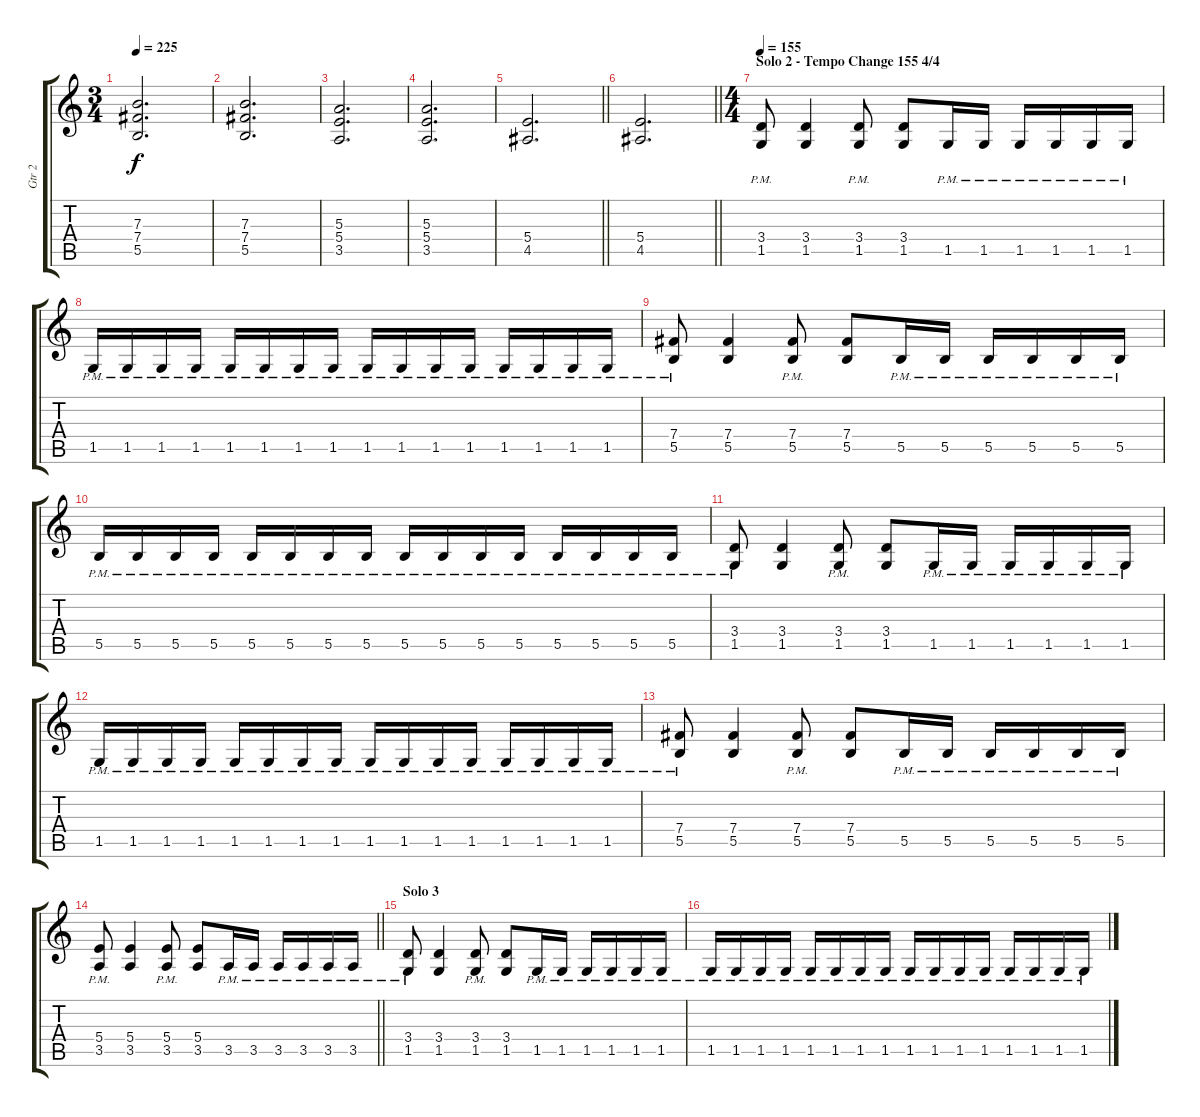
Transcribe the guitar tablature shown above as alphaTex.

\track ("Gtr 2" "Gtr 2") {instrument distortionguitar}
\staff {score tabs}
\tuning (Db4 Ab3 E3 B2 Gb2 B1) {hide}
\ts (3 4)
\tempo 225
\clef g2
\ks c
(7.3 7.4 5.5).2{d dy f} |
(7.3 7.4 5.5).2{d} |
(5.3 5.4 3.5).2{d} |
(5.3 5.4 3.5).2{d} |
\barLineRight lightlight
(5.4 4.5).2{d} |
\barLineRight lightlight
(5.4 4.5).2{d} |
\ts (4 4)
\section ("" "Solo 2 - Tempo Change 155 4/4")
\tempo 155
(3.4{pm} 1.5{pm}).8 (3.4 1.5).4 (3.4{pm} 1.5{pm}).8 (3.4 1.5).8 1.5{pm}.16 1.5{pm}.16 1.5{pm}.16 1.5{pm}.16 1.5{pm}.16 1.5{pm}.16 |
1.5{pm}.16 1.5{pm}.16 1.5{pm}.16 1.5{pm}.16 1.5{pm}.16 1.5{pm}.16 1.5{pm}.16 1.5{pm}.16 1.5{pm}.16 1.5{pm}.16 1.5{pm}.16 1.5{pm}.16 1.5{pm}.16 1.5{pm}.16 1.5{pm}.16 1.5{pm}.16 |
(7.4{pm} 5.5{pm}).8 (7.4 5.5).4 (7.4{pm} 5.5{pm}).8 (7.4 5.5).8 5.5{pm}.16 5.5{pm}.16 5.5{pm}.16 5.5{pm}.16 5.5{pm}.16 5.5{pm}.16 |
5.5{pm}.16 5.5{pm}.16 5.5{pm}.16 5.5{pm}.16 5.5{pm}.16 5.5{pm}.16 5.5{pm}.16 5.5{pm}.16 5.5{pm}.16 5.5{pm}.16 5.5{pm}.16 5.5{pm}.16 5.5{pm}.16 5.5{pm}.16 5.5{pm}.16 5.5{pm}.16 |
(3.4{pm} 1.5{pm}).8 (3.4 1.5).4 (3.4{pm} 1.5{pm}).8 (3.4 1.5).8 1.5{pm}.16 1.5{pm}.16 1.5{pm}.16 1.5{pm}.16 1.5{pm}.16 1.5{pm}.16 |
1.5{pm}.16 1.5{pm}.16 1.5{pm}.16 1.5{pm}.16 1.5{pm}.16 1.5{pm}.16 1.5{pm}.16 1.5{pm}.16 1.5{pm}.16 1.5{pm}.16 1.5{pm}.16 1.5{pm}.16 1.5{pm}.16 1.5{pm}.16 1.5{pm}.16 1.5{pm}.16 |
(7.4{pm} 5.5{pm}).8 (7.4 5.5).4 (7.4{pm} 5.5{pm}).8 (7.4 5.5).8 5.5{pm}.16 5.5{pm}.16 5.5{pm}.16 5.5{pm}.16 5.5{pm}.16 5.5{pm}.16 |
\barLineRight lightlight
(5.4{pm} 3.5{pm}).8 (5.4 3.5).4 (5.4{pm} 3.5{pm}).8 (5.4 3.5).8 3.5{pm}.16 3.5{pm}.16 3.5{pm}.16 3.5{pm}.16 3.5{pm}.16 3.5{pm}.16 |
\section ("" "Solo 3")
(3.4{pm} 1.5{pm}).8 (3.4 1.5).4 (3.4{pm} 1.5{pm}).8 (3.4 1.5).8 1.5{pm}.16 1.5{pm}.16 1.5{pm}.16 1.5{pm}.16 1.5{pm}.16 1.5{pm}.16 |
1.5{pm}.16 1.5{pm}.16 1.5{pm}.16 1.5{pm}.16 1.5{pm}.16 1.5{pm}.16 1.5{pm}.16 1.5{pm}.16 1.5{pm}.16 1.5{pm}.16 1.5{pm}.16 1.5{pm}.16 1.5{pm}.16 1.5{pm}.16 1.5{pm}.16 1.5{pm}.16
